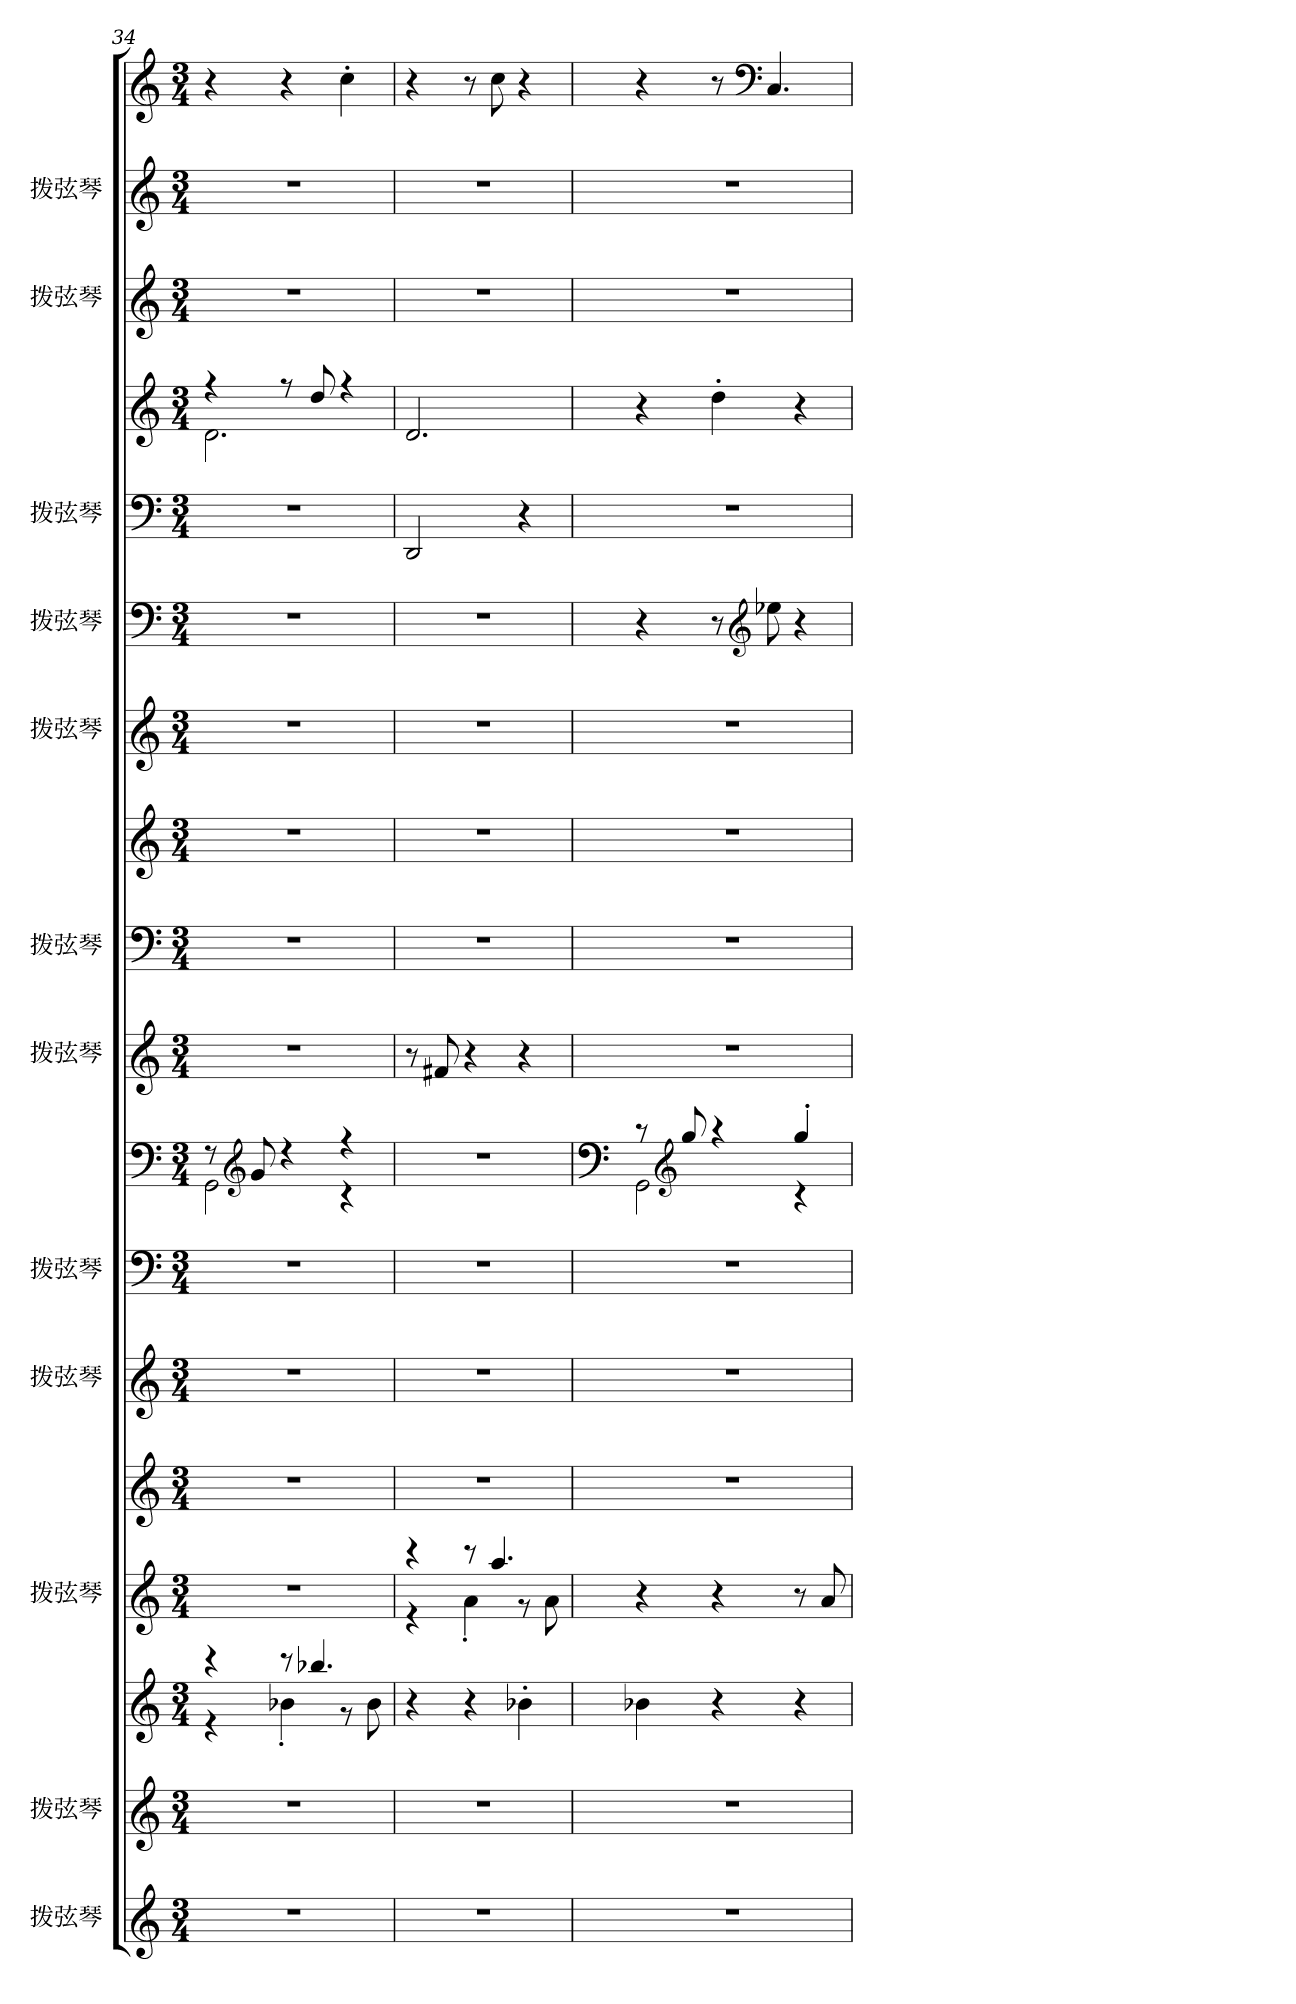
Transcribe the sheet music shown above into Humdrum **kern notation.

**kern	**kern	**kern	**kern	**kern	**kern	**kern	**kern	**kern	**kern	**kern	**kern	**kern	**kern	**kern	**kern	**kern	**kern
*part12	*part11	*part11	*part10	*part10	*part9	*part8	*part8	*part7	*part6	*part6	*part5	*part4	*part3	*part3	*part2	*part1	*part1
*staff18	*staff17	*staff16	*staff15	*staff14	*staff13	*staff12	*staff11	*staff10	*staff9	*staff8	*staff7	*staff6	*staff5	*staff4	*staff3	*staff2	*staff1
*I"拨弦琴	*I"拨弦琴	*	*I"拨弦琴	*	*I"拨弦琴	*I"拨弦琴	*	*I"拨弦琴	*I"拨弦琴	*	*I"拨弦琴	*I"拨弦琴	*I"拨弦琴	*	*I"拨弦琴	*I"拨弦琴	*
*clefG2	*clefG2	*clefG2	*clefG2	*clefG2	*clefG2	*clefF4	*clefF4	*clefG2	*clefF4	*clefG2	*clefG2	*clefF4	*clefF4	*clefG2	*clefG2	*clefG2	*clefG2
*k[]	*k[]	*k[]	*k[]	*k[]	*k[]	*k[]	*k[]	*k[]	*k[]	*k[]	*k[]	*k[]	*k[]	*k[]	*k[]	*k[]	*k[]
*M3/4	*M3/4	*M3/4	*M3/4	*M3/4	*M3/4	*M3/4	*M3/4	*M3/4	*M3/4	*M3/4	*M3/4	*M3/4	*M3/4	*M3/4	*M3/4	*M3/4	*M3/4
=34	=34	=34	=34	=34	=34	=34	=34	=34	=34	=34	=34	=34	=34	=34	=34	=34	=34
*	*	*^	*	*	*	*	*^	*	*	*	*	*	*	*^	*	*	*
2.r	2.r	4r	4r	2.r	2.r	2.r	2.r	8r	2GG\	2.r	2.r	2.r	2.r	2.r	2.r	4r	2.d\	2.r	2.r	4r
*	*	*	*	*	*	*	*	*clefG2	*	*	*	*	*	*	*	*	*	*	*	*
.	.	.	.	.	.	.	.	8g/	.	.	.	.	.	.	.	.	.	.	.	.
.	.	8r	4b-X'\	.	.	.	.	4r	.	.	.	.	.	.	.	8r	.	.	.	4r
.	.	4.bb-X/	.	.	.	.	.	.	.	.	.	.	.	.	.	8dd/	.	.	.	.
.	.	.	8r	.	.	.	.	4r	4r	.	.	.	.	.	.	4r	.	.	.	4cc'\
.	.	.	8b-\	.	.	.	.	.	.	.	.	.	.	.	.	.	.	.	.	.
*	*	*v	*v	*	*	*	*	*v	*v	*	*	*	*	*	*	*v	*v	*	*	*
=35	=35	=35	=35	=35	=35	=35	=35	=35	=35	=35	=35	=35	=35	=35	=35	=35	=35
*	*	*	*^	*	*	*	*	*	*	*	*	*	*	*	*	*	*
2.r	2.r	4r	4r	4r	2.r	2.r	2.r	2.r	8r	2.r	2.r	2.r	2.r	2DD/	2.d/	2.r	2.r	4r
.	.	.	.	.	.	.	.	.	8f#X/	.	.	.	.	.	.	.	.	.
.	.	4r	8r	4a'\	.	.	.	.	4r	.	.	.	.	.	.	.	.	8r
.	.	.	4.aa/	.	.	.	.	.	.	.	.	.	.	.	.	.	.	8cc\
.	.	4b-X'\	.	8r	.	.	.	.	4r	.	.	.	.	4r	.	.	.	4r
.	.	.	.	8a\	.	.	.	.	.	.	.	.	.	.	.	.	.	.
*	*	*	*v	*v	*	*	*	*	*	*	*	*	*	*	*	*	*	*
!!LO:PB:g=z
=36	=36	=36	=36	=36	=36	=36	=36	=36	=36	=36	=36	=36	=36	=36	=36	=36	=36
*	*	*	*	*	*	*	*clefF4	*	*	*	*	*	*	*	*	*	*
*	*	*	*	*	*	*	*^	*	*	*	*	*	*	*	*	*	*
2.r	2.r	4b-X\	4r	2.r	2.r	2.r	8r	2GG\	2.r	2.r	2.r	2.r	4r	2.r	4r	2.r	2.r	4r
*	*	*	*	*	*	*	*clefG2	*	*	*	*	*	*	*	*	*	*	*
.	.	.	.	.	.	.	8gg/	.	.	.	.	.	.	.	.	.	.	.
.	.	4r	4r	.	.	.	4r	.	.	.	.	.	8r	.	4dd'\	.	.	8r
*	*	*	*	*	*	*	*	*	*	*	*	*	*clefG2	*	*	*	*	*clefF4
.	.	.	.	.	.	.	.	.	.	.	.	.	8ee-X\	.	.	.	.	4.C/
.	.	4r	8r	.	.	.	4gg'/	4r	.	.	.	.	4r	.	4r	.	.	.
.	.	.	8a/	.	.	.	.	.	.	.	.	.	.	.	.	.	.	.
*	*	*	*	*	*	*	*v	*v	*	*	*	*	*	*	*	*	*	*
=	=	=	=	=	=	=	=	=	=	=	=	=	=	=	=	=	=
*-	*-	*-	*-	*-	*-	*-	*-	*-	*-	*-	*-	*-	*-	*-	*-	*-	*-
